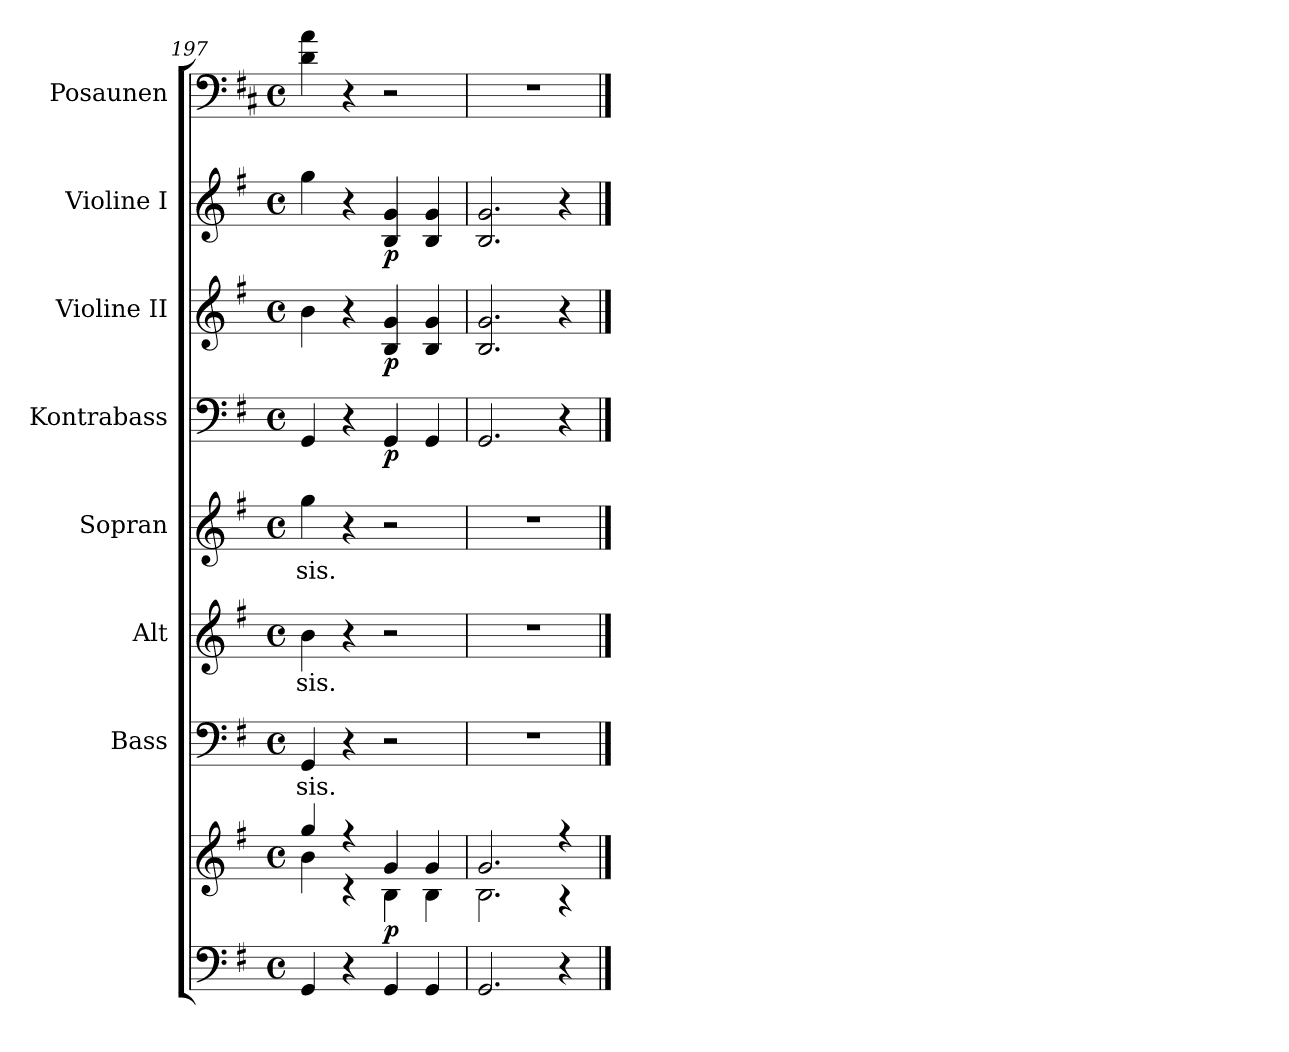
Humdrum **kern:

**kern	**kern	**dynam	**kern	**text	**kern	**text	**kern	**text	**kern	**dynam	**kern	**dynam	**kern	**dynam	**kern
*part8	*part8	*part8	*part7	*part7	*part6	*part6	*part5	*part5	*part4	*part4	*part3	*part3	*part2	*part2	*part1
*staff9	*staff8	*staff8/9	*staff7	*staff7	*staff6	*staff6	*staff5	*staff5	*staff4	*staff4	*staff3	*staff3	*staff2	*staff2	*staff1
*	*	*	*I"Bass	*	*I"Alt	*	*I"Sopran	*	*I"Kontrabass	*	*I"Violine II	*	*I"Violine I	*	*I"Posaunen
*	*	*	*I'B.	*	*I'A.	*	*I'S.	*	*I'Kb.	*	*I'Vl. II	*	*I'Vl. I	*	*I'Pos.
*clefF4	*clefG2	*	*clefF4	*	*clefG2	*	*clefG2	*	*clefF4	*	*clefG2	*	*clefG2	*	*clefF4
*	*	*	*	*	*	*	*	*	*ITrd7c12	*	*	*	*	*	*ITrd4c7
*k[f#]	*k[f#]	*	*k[f#]	*	*k[f#]	*	*k[f#]	*	*k[f#]	*	*k[f#]	*	*k[f#]	*	*k[f#]
*G:	*G:	*	*G:	*	*G:	*	*G:	*	*G:	*	*G:	*	*G:	*	*G:
*M4/4	*M4/4	*	*M4/4	*	*M4/4	*	*M4/4	*	*M4/4	*	*M4/4	*	*M4/4	*	*M4/4
*met(c)	*met(c)	*	*met(c)	*	*met(c)	*	*met(c)	*	*met(c)	*	*met(c)	*	*met(c)	*	*met(c)
=197	=197	=197	=197	=197	=197	=197	=197	=197	=197	=197	=197	=197	=197	=197	=197
*	*^	*	*	*	*	*	*	*	*	*	*	*	*	*	*
!	!	!	!	!	!LO:LY:b	!	!LO:LY:b	!	!LO:LY:b	!	!	!	!	!	!	!
4GG/	4gg/	4b\	.	4GG/	-sis.	4b\	-sis.	4gg\	-sis.	4GGG/	.	4b\	.	4gg\	.	4G\ 4d\
4r	4r	4r	.	4r	.	4r	.	4r	.	4r	.	4r	.	4r	.	4r
!	!	!	!LO:DY:b	!	!	!	!	!	!	!	!LO:DY:b	!	!LO:DY:b	!	!LO:DY:b	!
4GG/	4g/	4B\	p	2r	.	2r	.	2r	.	4GGG/	p	4B/ 4g/	p	4B/ 4g/	p	2r
4GG/	4g/	4B\	.	.	.	.	.	.	.	4GGG/	.	4B/ 4g/	.	4B/ 4g/	.	.
=198	=198	=198	=198	=198	=198	=198	=198	=198	=198	=198	=198	=198	=198	=198	=198	=198
2.GG/	2.g/	2.B\	.	1r	.	1r	.	1r	.	2.GGG/	.	2.B/ 2.g/	.	2.B/ 2.g/	.	1r
4r	4r	4r	.	.	.	.	.	.	.	4r	.	4r	.	4r	.	.
*	*v	*v	*	*	*	*	*	*	*	*	*	*	*	*	*	*
==	==	==	==	==	==	==	==	==	==	==	==	==	==	==	==
*-	*-	*-	*-	*-	*-	*-	*-	*-	*-	*-	*-	*-	*-	*-	*-
